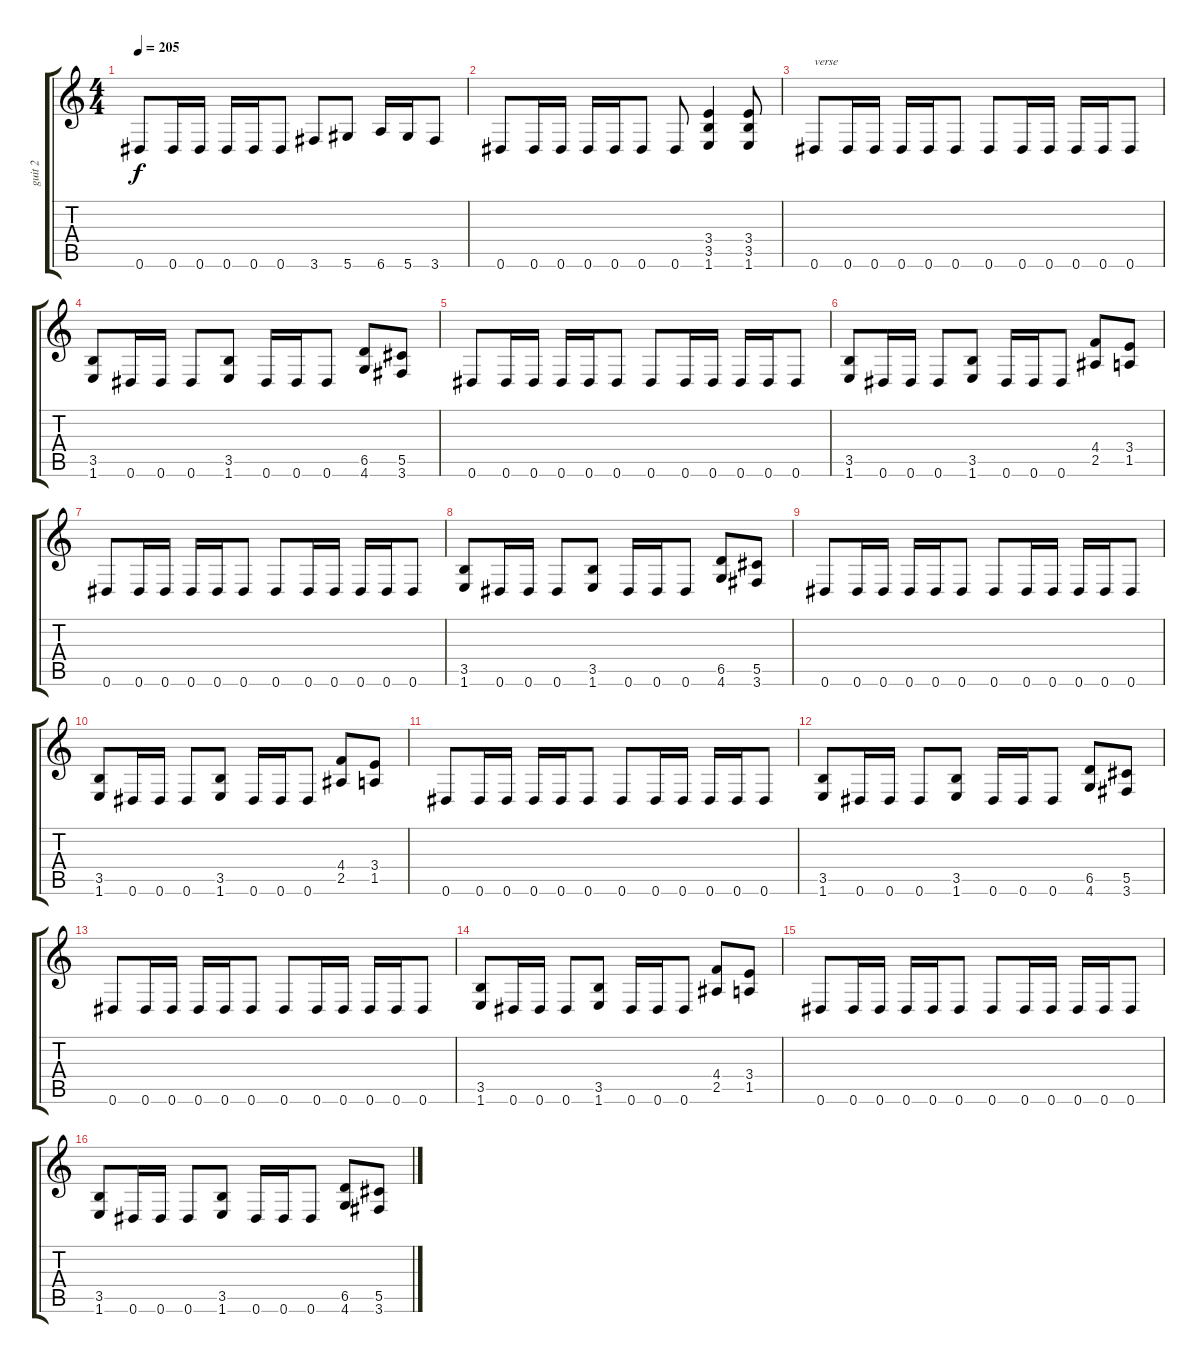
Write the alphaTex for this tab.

\track ("guit 2" "guit 2") {instrument distortionguitar}
\staff {score tabs}
\tuning (Eb4 Bb3 Gb3 Db3 Ab2 Eb2) {hide}
\ts (4 4)
\tempo 205
\clef g2
\ks c
0.6.8{dy f} 0.6.16 0.6.16 0.6.16 0.6.16 0.6.8 3.6.8 5.6.8 6.6.16 5.6.16 3.6.8 |
0.6.8 0.6.16 0.6.16 0.6.16 0.6.16 0.6.8 0.6.8 (3.4 3.5 1.6).4 (3.4 3.5 1.6).8 |
0.6.8{txt "verse"} 0.6.16 0.6.16 0.6.16 0.6.16 0.6.8 0.6.8 0.6.16 0.6.16 0.6.16 0.6.16 0.6.8 |
(3.5 1.6).8 0.6.16 0.6.16 0.6.8 (3.5 1.6).8 0.6.16 0.6.16 0.6.8 (6.5 4.6).8 (5.5 3.6).8 |
0.6.8 0.6.16 0.6.16 0.6.16 0.6.16 0.6.8 0.6.8 0.6.16 0.6.16 0.6.16 0.6.16 0.6.8 |
(3.5 1.6).8 0.6.16 0.6.16 0.6.8 (3.5 1.6).8 0.6.16 0.6.16 0.6.8 (4.4 2.5).8 (3.4 1.5).8 |
0.6.8 0.6.16 0.6.16 0.6.16 0.6.16 0.6.8 0.6.8 0.6.16 0.6.16 0.6.16 0.6.16 0.6.8 |
(3.5 1.6).8 0.6.16 0.6.16 0.6.8 (3.5 1.6).8 0.6.16 0.6.16 0.6.8 (6.5 4.6).8 (5.5 3.6).8 |
0.6.8 0.6.16 0.6.16 0.6.16 0.6.16 0.6.8 0.6.8 0.6.16 0.6.16 0.6.16 0.6.16 0.6.8 |
(3.5 1.6).8 0.6.16 0.6.16 0.6.8 (3.5 1.6).8 0.6.16 0.6.16 0.6.8 (4.4 2.5).8 (3.4 1.5).8 |
0.6.8 0.6.16 0.6.16 0.6.16 0.6.16 0.6.8 0.6.8 0.6.16 0.6.16 0.6.16 0.6.16 0.6.8 |
(3.5 1.6).8 0.6.16 0.6.16 0.6.8 (3.5 1.6).8 0.6.16 0.6.16 0.6.8 (6.5 4.6).8 (5.5 3.6).8 |
0.6.8 0.6.16 0.6.16 0.6.16 0.6.16 0.6.8 0.6.8 0.6.16 0.6.16 0.6.16 0.6.16 0.6.8 |
(3.5 1.6).8 0.6.16 0.6.16 0.6.8 (3.5 1.6).8 0.6.16 0.6.16 0.6.8 (4.4 2.5).8 (3.4 1.5).8 |
0.6.8 0.6.16 0.6.16 0.6.16 0.6.16 0.6.8 0.6.8 0.6.16 0.6.16 0.6.16 0.6.16 0.6.8 |
(3.5 1.6).8 0.6.16 0.6.16 0.6.8 (3.5 1.6).8 0.6.16 0.6.16 0.6.8 (6.5 4.6).8 (5.5 3.6).8
